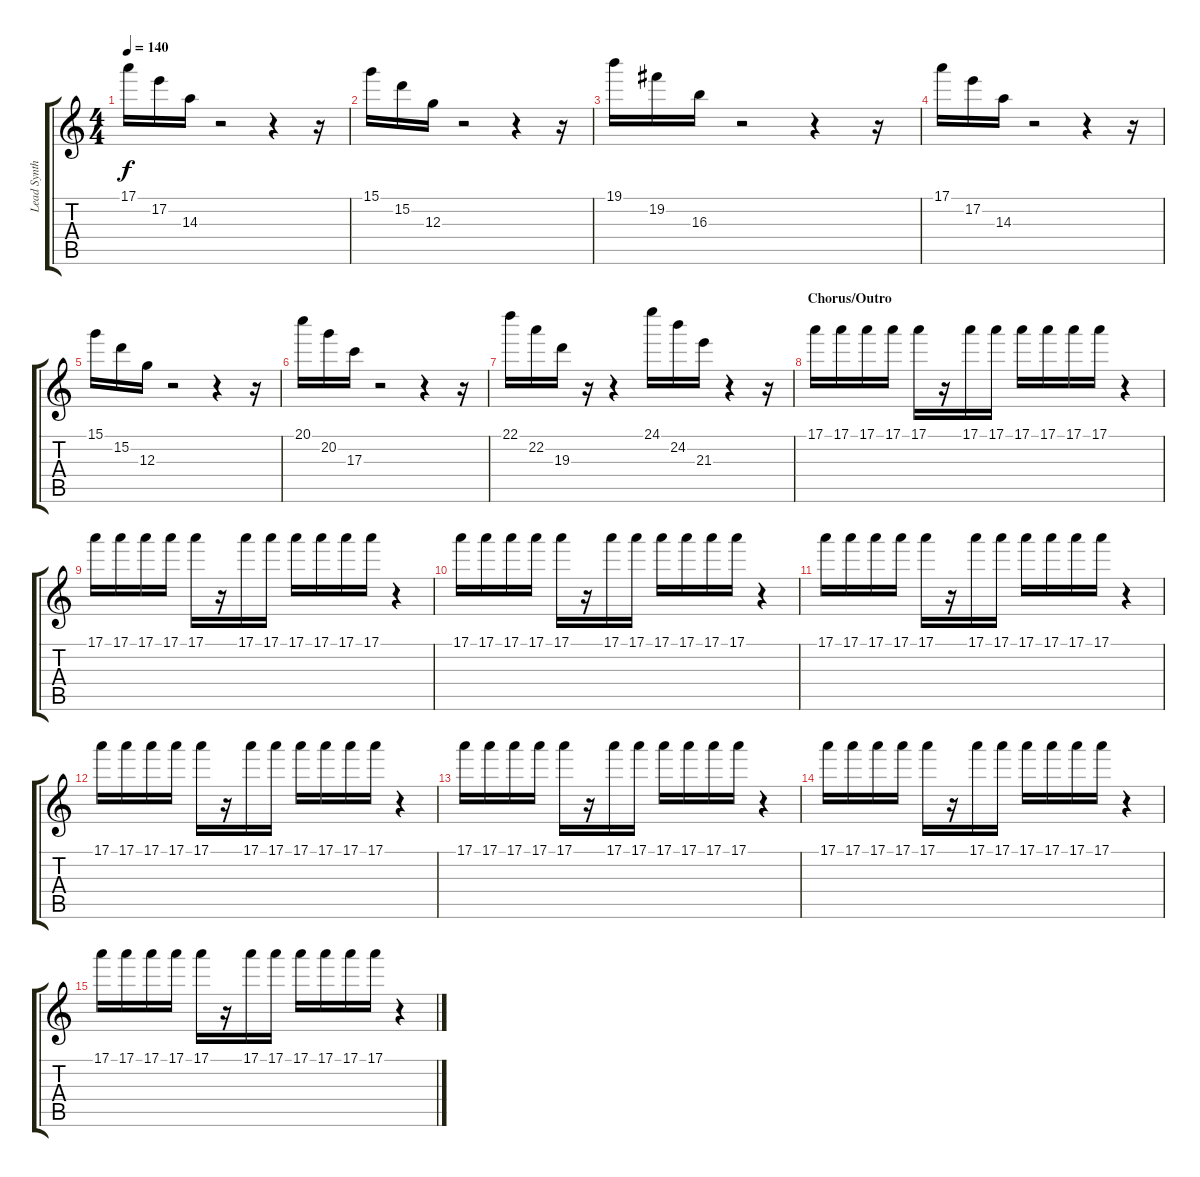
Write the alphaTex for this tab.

\track ("Lead Synth" "Lead Synth") {instrument overdrivenguitar}
\staff {score tabs}
\tuning (E4 B3 G3 D3 A2 E2) {hide}
\ts (4 4)
\tempo 140
\clef g2
\ks c
17.1.16{dy f} 17.2.16 14.3.16 r.2 r.4 r.16 |
15.1.16 15.2.16 12.3.16 r.2 r.4 r.16 |
19.1.16 19.2.16 16.3.16 r.2 r.4 r.16 |
17.1.16 17.2.16 14.3.16 r.2 r.4 r.16 |
15.1.16 15.2.16 12.3.16 r.2 r.4 r.16 |
20.1.16 20.2.16 17.3.16 r.2 r.4 r.16 |
22.1.16 22.2.16 19.3.16 r.16 r.4 24.1.16 24.2.16 21.3.16 r.4 r.16 |
\section ("" "Chorus/Outro")
17.1.16 17.1.16 17.1.16 17.1.16 17.1.16 r.16 17.1.16 17.1.16 17.1.16 17.1.16 17.1.16 17.1.16 r.4 |
17.1.16 17.1.16 17.1.16 17.1.16 17.1.16 r.16 17.1.16 17.1.16 17.1.16 17.1.16 17.1.16 17.1.16 r.4 |
17.1.16 17.1.16 17.1.16 17.1.16 17.1.16 r.16 17.1.16 17.1.16 17.1.16 17.1.16 17.1.16 17.1.16 r.4 |
17.1.16 17.1.16 17.1.16 17.1.16 17.1.16 r.16 17.1.16 17.1.16 17.1.16 17.1.16 17.1.16 17.1.16 r.4 |
17.1.16 17.1.16 17.1.16 17.1.16 17.1.16 r.16 17.1.16 17.1.16 17.1.16 17.1.16 17.1.16 17.1.16 r.4 |
17.1.16 17.1.16 17.1.16 17.1.16 17.1.16 r.16 17.1.16 17.1.16 17.1.16 17.1.16 17.1.16 17.1.16 r.4 |
17.1.16 17.1.16 17.1.16 17.1.16 17.1.16 r.16 17.1.16 17.1.16 17.1.16 17.1.16 17.1.16 17.1.16 r.4 |
17.1.16 17.1.16 17.1.16 17.1.16 17.1.16 r.16 17.1.16 17.1.16 17.1.16 17.1.16 17.1.16 17.1.16 r.4
